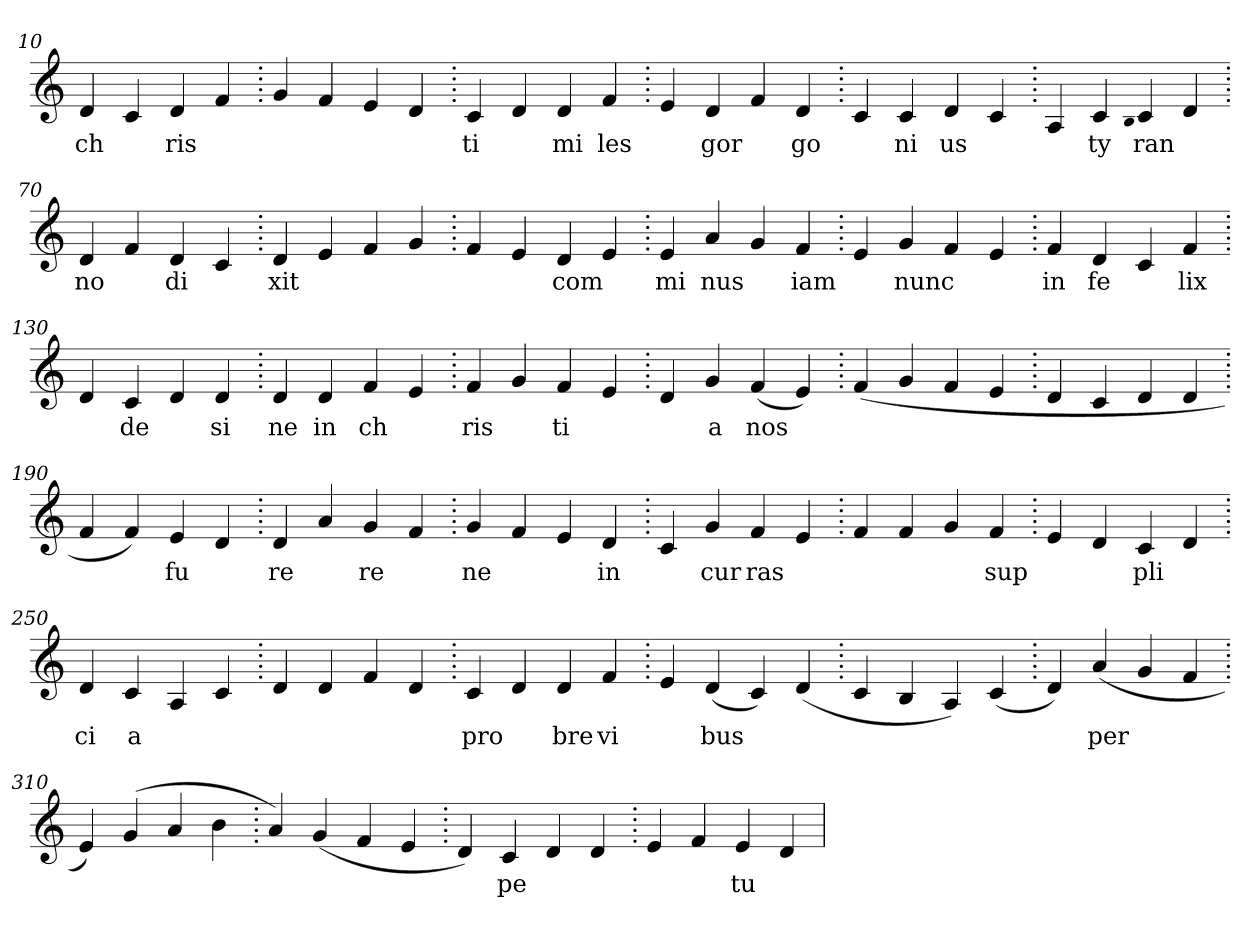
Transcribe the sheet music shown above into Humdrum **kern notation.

**kern	**text
*part1	*part1
*staff1	*staff1
*clefG2	*
=10.	=10.
4d	ch
4c	.
4d	ris
4f	.
=20.	=20.
4g	.
4f	.
4e	.
4d	.
=30.	=30.
4c	ti
4d	.
4d	mi
4f	les
=40.	=40.
4e	.
4d	gor
4f	.
4d	go
=50.	=50.
4c	.
4c	ni
4d	us
4c	.
=60.	=60.
4A	.
4c	ty
qqB	.
4c	ran
4d	.
=70.	=70.
4d	no
4f	.
4d	di
4c	.
=80.	=80.
4d	xit
4e	.
4f	.
4g	.
=90.	=90.
4f	.
4e	.
4d	com
4e	.
=100.	=100.
4e	mi
4a	nus
4g	.
4f	iam
=110.	=110.
4e	.
4g	nunc
4f	.
4e	.
=120.	=120.
4f	in
4d	fe
4c	.
4f	lix
=130.	=130.
4d	.
4c	de
4d	.
4d	si
=140.	=140.
4d	ne
4d	in
4f	ch
4e	.
=150.	=150.
4f	ris
4g	.
4f	ti
4e	.
=160.	=160.
4d	.
4g	a
(>4f	nos
4e)	.
=170.	=170.
(>4f	.
4g	.
4f	.
4e	.
=180.	=180.
4d	.
4c	.
4d	.
4d	.
=190.	=190.
4f	.
4f)	.
4e	fu
4d	.
=200.	=200.
4d	re
4a	.
4g	re
4f	.
=210.	=210.
4g	ne
4f	.
4e	.
4d	in
=220.	=220.
4c	.
4g	cur
4f	ras
4e	.
=230.	=230.
4f	.
4f	.
4g	.
4f	sup
=240.	=240.
4e	.
4d	.
4c	pli
4d	.
=250.	=250.
4d	ci
4c	a
4A	.
4c	.
=260.	=260.
4d	.
4d	.
4f	.
4d	.
=270.	=270.
4c	pro
4d	.
4d	bre
4f	vi
=280.	=280.
4e	.
(>4d	bus
4c)	.
(>4d	.
=290.	=290.
4c	.
4B	.
4A)	.
(>4c	.
=300.	=300.
4d)	.
(>4a	per
4g	.
4f	.
=310.	=310.
4e)	.
(>4g	.
4a	.
4b	.
=320.	=320.
4a)	.
(>4g	.
4f	.
4e	.
=330.	=330.
4d)	.
4c	pe
4d	.
4d	.
=340.	=340.
4e	.
4f	.
4e	tu
4d	.
=	=
*-	*-
